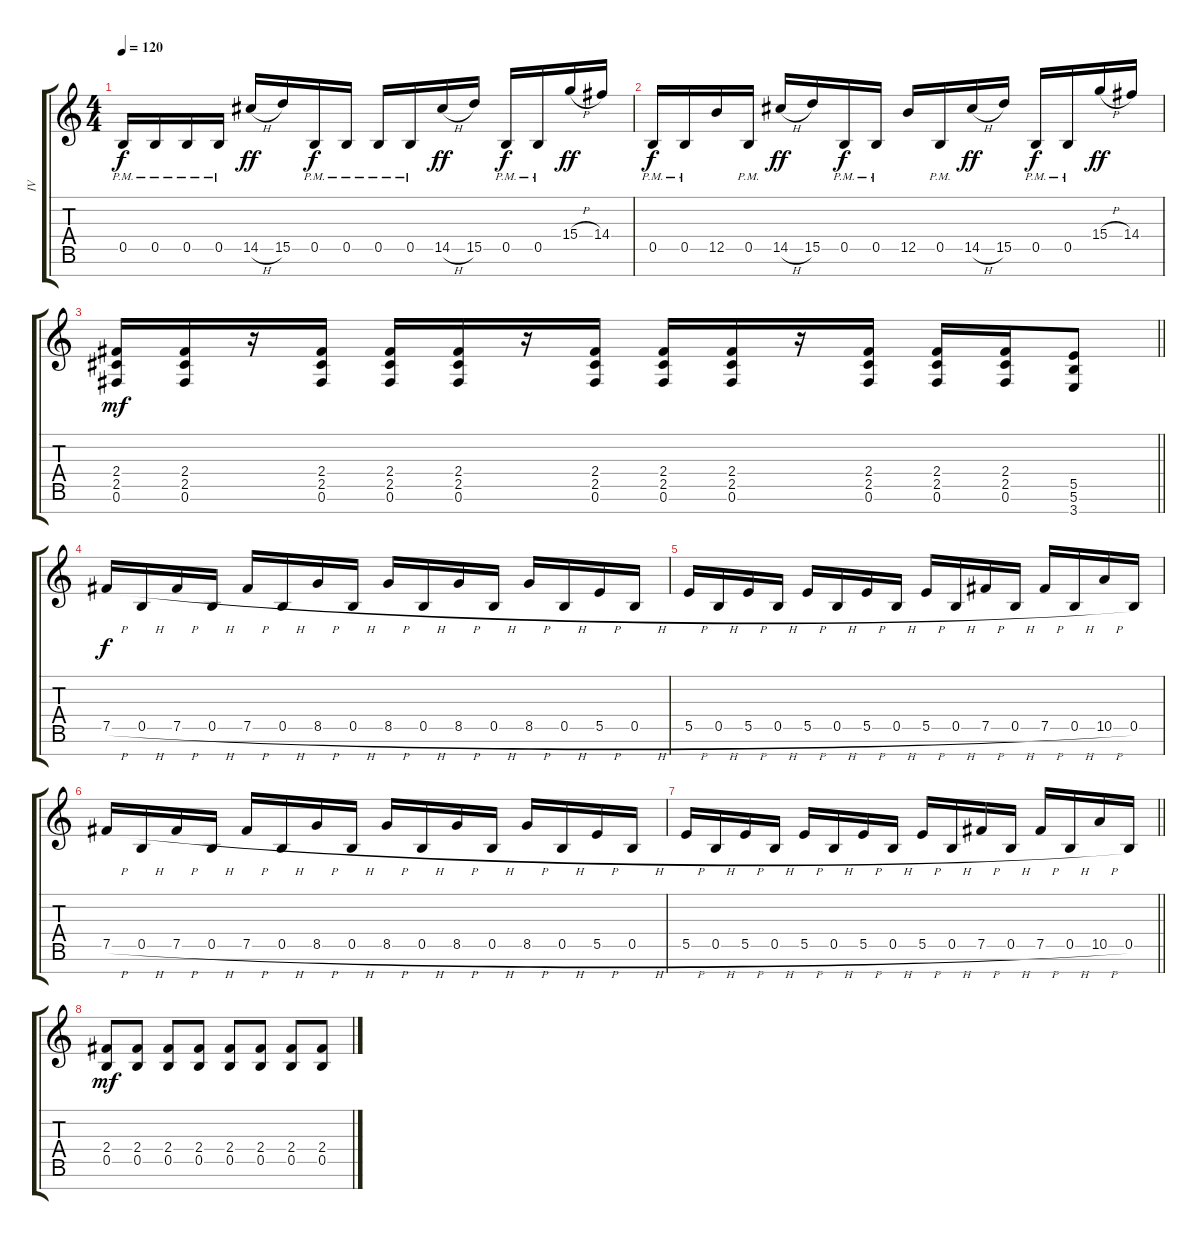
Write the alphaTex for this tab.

\track ("IV" "IV") {instrument distortionguitar}
\staff {score tabs}
\tuning (Gb4 Db4 A3 E3 B2 Gb2 Db2) {hide}
\ts (4 4)
\tempo 120
\clef g2
\ks c
0.5{pm}.16{dy f} 0.5{pm}.16 0.5{pm}.16 0.5{pm}.16 14.5{h}.16{dy ff} 15.5.16 0.5{pm}.16{dy f} 0.5{pm}.16 0.5{pm}.16 0.5{pm}.16 14.5{h}.16{dy ff} 15.5.16 0.5{pm}.16{dy f} 0.5{pm}.16 15.4{h}.16{dy ff} 14.4.16 |
0.5{pm}.16{dy f} 0.5{pm}.16 12.5.16 0.5{pm}.16 14.5{h}.16{dy ff} 15.5.16 0.5{pm}.16{dy f} 0.5{pm}.16 12.5.16 0.5{pm}.16 14.5{h}.16{dy ff} 15.5.16 0.5{pm}.16{dy f} 0.5{pm}.16 15.4{h}.16{dy ff} 14.4.16 |
\barLineRight lightlight
(2.4 2.5 0.6).16{dy mf} (2.4 2.5 0.6).16 r.16 (2.4 2.5 0.6).16 (2.4 2.5 0.6).16 (2.4 2.5 0.6).16 r.16 (2.4 2.5 0.6).16 (2.4 2.5 0.6).16 (2.4 2.5 0.6).16 r.16 (2.4 2.5 0.6).16 (2.4 2.5 0.6).16 (2.4 2.5 0.6).16 (5.5 5.6 3.7).8 |
7.5{h}.16{dy f} 0.5{h}.16 7.5{h}.16 0.5{h}.16 7.5{h}.16 0.5{h}.16 8.5{h}.16 0.5{h}.16 8.5{h}.16 0.5{h}.16 8.5{h}.16 0.5{h}.16 8.5{h}.16 0.5{h}.16 5.5{h}.16 0.5{h}.16 |
5.5{h}.16 0.5{h}.16 5.5{h}.16 0.5{h}.16 5.5{h}.16 0.5{h}.16 5.5{h}.16 0.5{h}.16 5.5{h}.16 0.5{h}.16 7.5{h}.16 0.5{h}.16 7.5{h}.16 0.5{h}.16 10.5{h}.16 0.5.16 |
7.5{h}.16 0.5{h}.16 7.5{h}.16 0.5{h}.16 7.5{h}.16 0.5{h}.16 8.5{h}.16 0.5{h}.16 8.5{h}.16 0.5{h}.16 8.5{h}.16 0.5{h}.16 8.5{h}.16 0.5{h}.16 5.5{h}.16 0.5{h}.16 |
\barLineRight lightlight
5.5{h}.16 0.5{h}.16 5.5{h}.16 0.5{h}.16 5.5{h}.16 0.5{h}.16 5.5{h}.16 0.5{h}.16 5.5{h}.16 0.5{h}.16 7.5{h}.16 0.5{h}.16 7.5{h}.16 0.5{h}.16 10.5{h}.16 0.5.16 |
(2.4 0.5).8{dy mf volume 15 balance 13 instrument distortionguitar} (2.4 0.5).8 (2.4 0.5).8 (2.4 0.5).8 (2.4 0.5).8 (2.4 0.5).8 (2.4 0.5).8 (2.4 0.5).8
